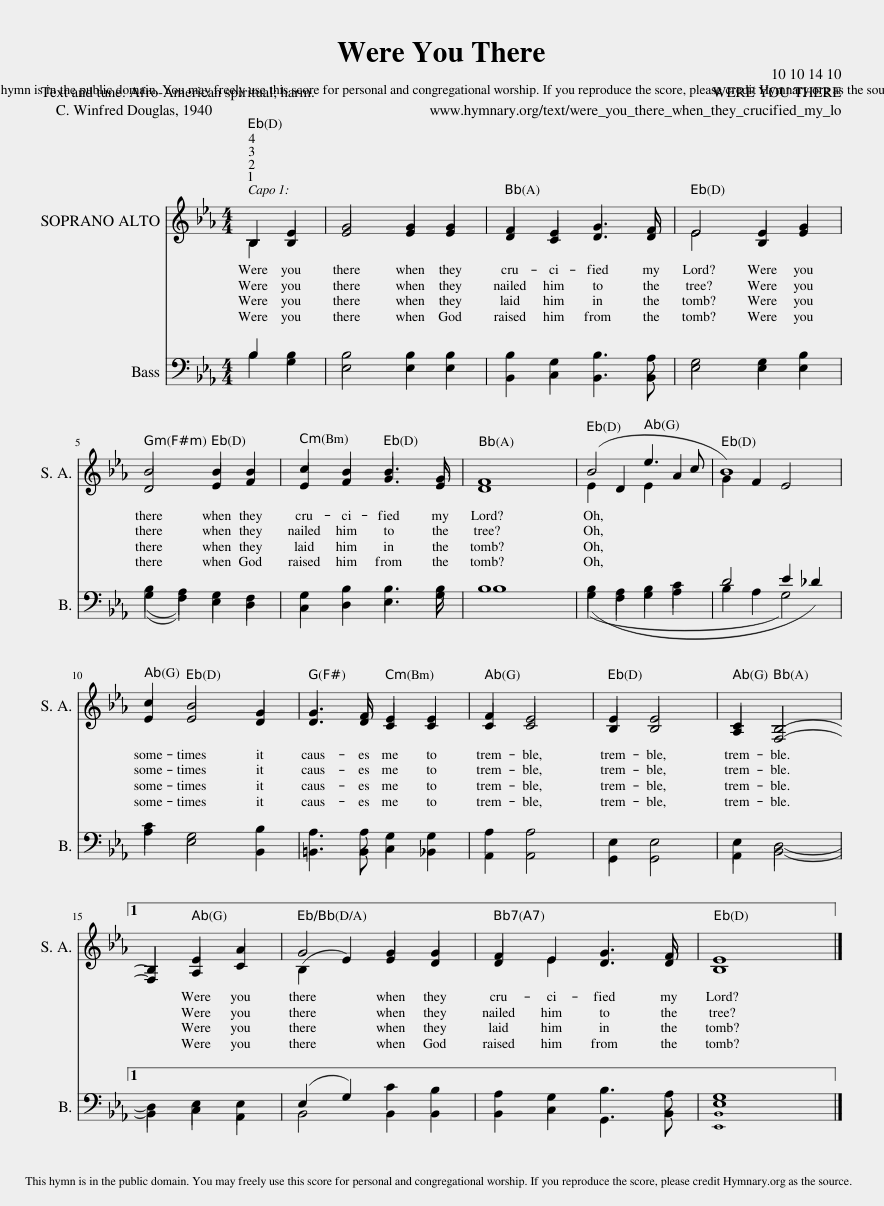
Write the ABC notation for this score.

X:1
%%score ( 1 2 ) ( 3 4 5 )
L:1/8
M:4/4
I:linebreak $
K:Eb
V:1 treble
V:2 treble
V:3 bass
V:4 bass
V:5 bass
V:1
 B,2 E2 | G4 G2 G2 | F2 E2 G3 F | E4 E2 G2 |$ B4 B2 B2 | %5
 c2 B2 B3 G | F8 | (B4 e3 c | B8) |$ c2 B4 G2 | %10
 G3 F E2 E2 | F2 E4 | E2 E4 | C2 B,4- |1$ B,2 E2 A2 | %15
 G4 G2 G2 | F2 E2 G3 F | E8 |] %18
V:2
 B,2 B,2 | E4 E2 E2 | D2 C2 D3 D | E4 B,2 E2 |$ D4 E2 F2 | %5
 E2 F2 G3 E | D8 | E2 D2 E2 A2 | G2 F2 E4 |$ E2 E4 D2 | %10
 D3 D C2 C2 | C2 C4 | B,2 B,4 | A,2 F,4- |1$ F,2 A,2 C2 | %15
 (B,2 E2) E2 D2 | D2 E2 D3 D | B,8 |] %18
V:3
 x4 | x8 | x8 | x8 |$ x8 | %5
 x8 | x8 | x8 | x8 |$ x8 | %10
 x8 | x6 | x6 | x6 |1$ x6 | %15
 x8 | x8 | [E,,B,,]8 |] %18
V:4
 B,2 B,2 | B,4 B,2 B,2 | B,2 G,2 B,3 A, | G,4 G,2 B,2 |$ (B,2 A,2) G,2 F,2 | %5
 G,2 B,2 B,3 B, | B,8 | (B,2 A,2 B,2 C2 | D4 E2 _D2) |$ C2 G,4 B,2 | %10
 A,3 A, G,2 G,2 | A,2 A,4 | E,2 E,4 | E,2 D,4- |1$ D,2 E,2 E,2 | %15
 (E,2 G,2) C2 B,2 | A,2 G,2 B,3 A, | G,8 |] %18
V:5
 B,2 G,2 | E,4 E,2 E,2 | B,,2 C,2 B,,3 B,, | E,4 E,2 E,2 |$ (G,2 F,2) E,2 D,2 | %5
 C,2 D,2 E,3 G, | B,8 | (G,2 F,2 G,2 A,2 | B,2 A,2 G,4) |$ A,2 E,4 B,,2 | %10
 =B,,3 B,, C,2 _B,,2 | A,,2 A,,4 | G,,2 G,,4 | A,,2 B,,4- |1$ B,,2 C,2 A,,2 | %15
 B,,4 B,,2 B,,2 | B,,2 C,2 G,,3 B,, | E,8 |] %18
